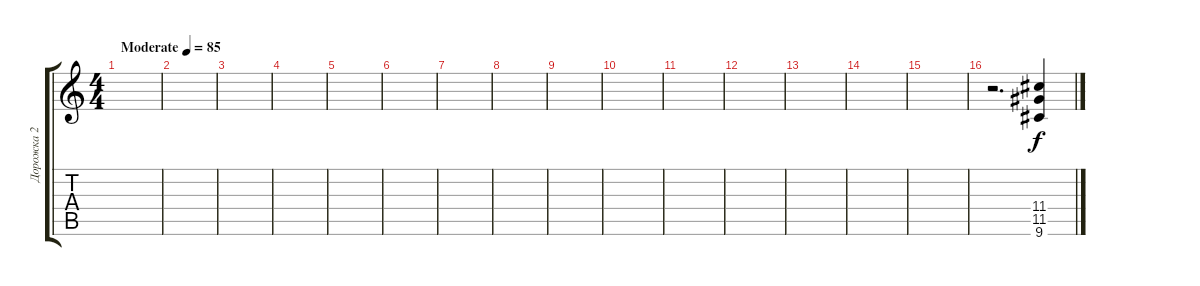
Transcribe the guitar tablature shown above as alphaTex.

\track ("Дорожка 2" "Дорожка 2") {instrument distortionguitar}
\staff {score tabs}
\tuning (E4 B3 G3 D3 A2 E2) {hide}
\ts (4 4)
\tempo (85 "Moderate")
\clef g2
\ks c
|
|
|
|
|
|
|
|
|
|
|
|
|
|
|
r.2{d} (11.4{ss} 11.5{ss} 9.6{ss}).4
